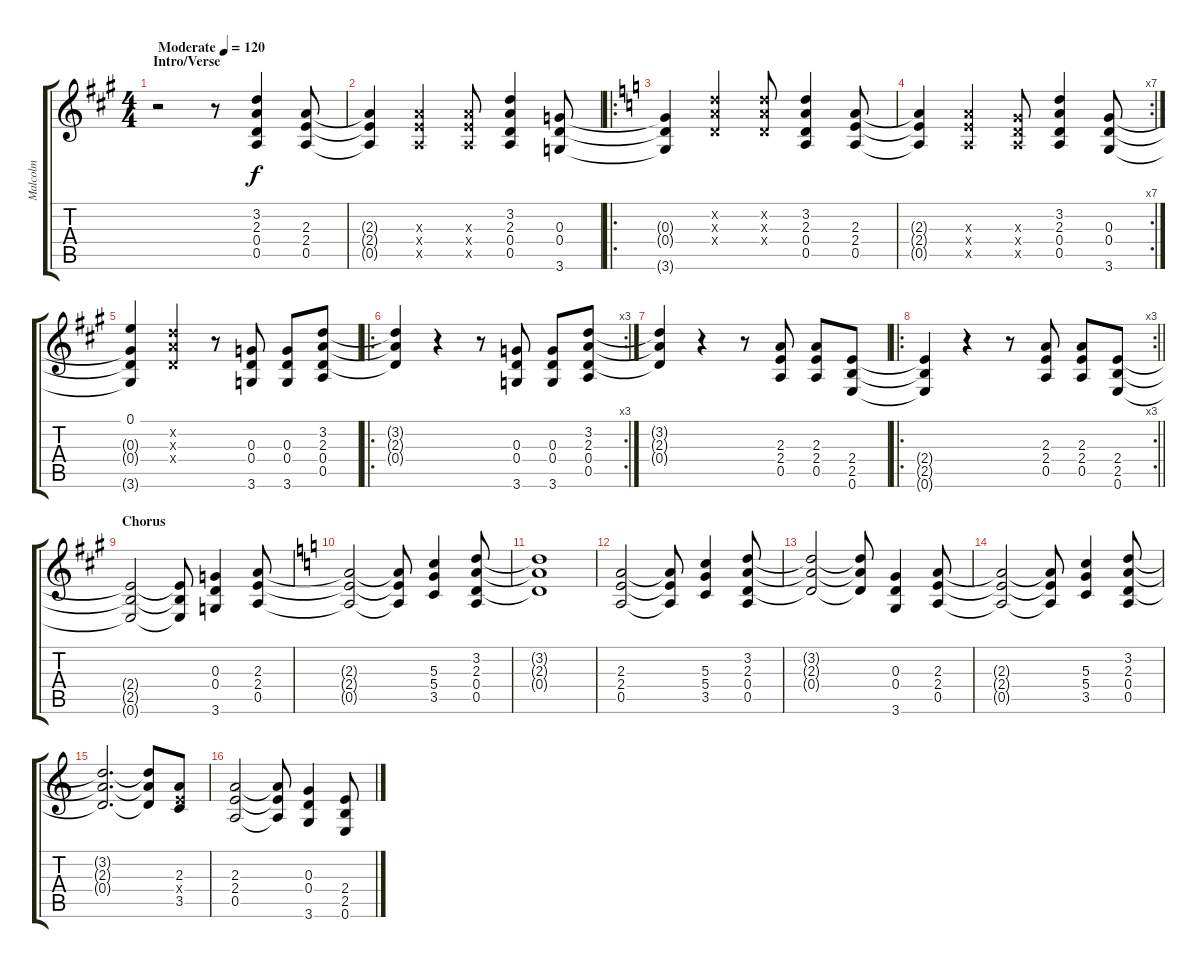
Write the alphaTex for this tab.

\track ("Malcolm" "Malcolm") {instrument overdrivenguitar}
\staff {score tabs}
\tuning (E4 B3 G3 D3 A2 E2) {hide}
\ts (4 4)
\section ("" "Intro/Verse")
\tempo (120 "Moderate")
\clef g2
\ks a
r.2{dy f instrument overdrivenguitar} r.8 (3.2 2.3 0.4 0.5).4 (2.3 2.4 0.5).8 |
(2.3{t} 2.4{t} 0.5{t}).4 (2.3{x} 2.4{x} 0.5{x}).4 (2.3{x} 2.4{x} 0.5{x}).8 (3.2 2.3 0.4 0.5).4 (0.3 0.4 3.6).8 |
\ro
\ks c
(0.3{t} 0.4{t} 3.6{t}).4 (3.2{x} 2.3{x} 0.4{x}).4 (3.2{x} 2.3{x} 0.4{x}).8 (3.2 2.3 0.4 0.5).4 (2.3 2.4 0.5).8 |
\rc 7
(2.3{t} 2.4{t} 0.5{t}).4 (2.3{x} 2.4{x} 0.5{x}).4 (0.3{x} 0.4{x} 0.5{x}).8 (3.2 2.3 0.4 0.5).4 (0.3 0.4 3.6).8 |
\ks a
(0.1 0.3{t} 0.4{t} 3.6{t}).4 (3.2{x} 2.3{x} 0.4{x}).4 r.8 (0.3 0.4 3.6).8 (0.3 0.4 3.6).8 (3.2 2.3 0.4 0.5).8 |
\ro
\rc 3
(3.2{t} 2.3{t} 0.4{t}).4 r.4 r.8 (0.3 0.4 3.6).8 (0.3 0.4 3.6).8 (3.2 2.3 0.4 0.5).8 |
(3.2{t} 2.3{t} 0.4{t}).4 r.4 r.8 (2.3 2.4 0.5).8 (2.3 2.4 0.5).8 (2.4 2.5 0.6).8 |
\ro
\rc 3
\barLineRight lightlight
(2.4{t} 2.5{t} 0.6{t}).4 r.4 r.8 (2.3 2.4 0.5).8 (2.3 2.4 0.5).8 (2.4 2.5 0.6).8 |
\section ("" "Chorus")
(2.4{t} 2.5{t} 0.6{t}).2 (2.4{t} 2.5{t} 0.6{t}).8 (0.3 0.4 3.6).4 (2.3 2.4 0.5).8 |
\ks c
(2.3{t} 2.4{t} 0.5{t}).2 (2.3{t} 2.4{t} 0.5{t}).8 (5.3 5.4 3.5).4 (3.2 2.3 0.4 0.5).8 |
(3.2{t} 2.3{t} 0.4{t}).1 |
(2.3 2.4 0.5).2 (2.3{t} 2.4{t} 0.5{t}).8 (5.3 5.4 3.5).4 (3.2 2.3 0.4 0.5).8 |
(3.2{t} 2.3{t} 0.4{t}).2 (3.2{t} 2.3{t} 0.4{t}).8 (0.3 0.4 3.6).4 (2.3 2.4 0.5).8 |
(2.3{t} 2.4{t} 0.5{t}).2 (2.3{t} 2.4{t} 0.5{t}).8 (5.3 5.4 3.5).4 (3.2 2.3 0.4 0.5).8 |
(3.2{t} 2.3{t} 0.4{t}).2{d} (3.2{t} 2.3{t} 0.4{t}).8 (2.3 2.4{x} 3.5).8 |
(2.3 2.4 0.5).2 (2.3{t} 2.4{t} 0.5{t}).8 (0.3 0.4 3.6).4 (2.4 2.5 0.6).8
